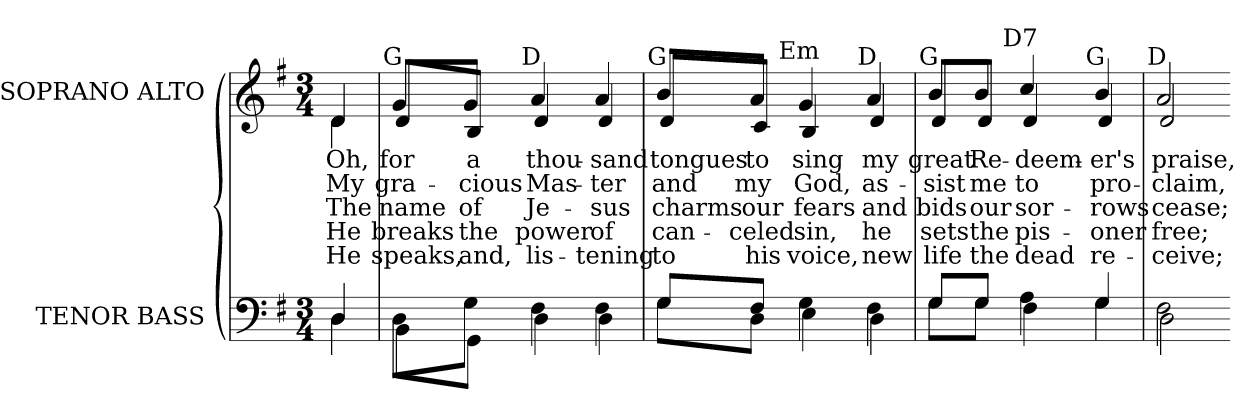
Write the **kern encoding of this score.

**kern	**kern	**text	**text	**text	**text	**text
*part2	*part1	*part1	*part1	*part1	*part1	*part1
*staff2	*staff1	*staff1	*staff1	*staff1	*staff1	*staff1
*I"TENOR BASS	*I"SOPRANO ALTO	*	*	*	*	*
*I'T. B.	*I'S. A.	*	*	*	*	*
!!LO:PB:g=z
*clefF4	*clefG2	*	*	*	*	*
*k[f#]	*k[f#]	*	*	*	*	*
*G:	*G:	*	*	*	*	*
*M3/4	*M3/4	*	*	*	*	*
=	=	=	=	=	=	=
*^	*	*	*	*	*	*
!	!	!LO:TX:a:cj:t=D	!	!	!	!	!
!	!	!LO:TX:b:cj:t=1	!	!	!	!	!
!	!	!LO:TX:b:cj:t=2	!	!	!	!	!
!	!	!LO:TX:b:cj:t=3	!	!	!	!	!
!	!	!LO:TX:b:cj:t=4	!	!	!	!	!
!	!	!LO:TX:b:cj:t=5	!	!	!	!	!
!	!	!	!LO:LY:b:color=#000000	!LO:LY:b:color=#000000	!LO:LY:b:color=#000000	!LO:LY:b:color=#000000	!LO:LY:b:color=#000000
*	*	*^	*	*	*	*	*
4Di/	4Di\	4di/	4di\	Oh,	My	The	He	He
=	=	=	=	=	=	=	=	=
!	!	!LO:TX:a:cj:t=G	!	!	!	!	!	!
!	!	!	!	!LO:LY:b:color=#000000	!LO:LY:b:color=#000000	!LO:LY:b:color=#000000	!LO:LY:b:color=#000000	!LO:LY:b:color=#000000
8Di\L	8BBi\L	8gi/L	8di/L	for	gra-	name	breaks	speaks,
!	!	!	!	!LO:LY:b:color=#000000	!LO:LY:b:color=#000000	!LO:LY:b:color=#000000	!LO:LY:b:color=#000000	!LO:LY:b:color=#000000
8Gi\J	8GGi\J	8gi/J	8Bi/J	a	-cious	of	the	and,
!	!	!LO:TX:a:cj:t=D	!	!	!	!	!	!
!	!	!	!	!LO:LY:b:color=#000000	!LO:LY:b:color=#000000	!LO:LY:b:color=#000000	!LO:LY:b:color=#000000	!LO:LY:b:color=#000000
4F#i\	4Di\	4ai/	4di/	thou-	Mas-	Je-	power	lis-
!	!	!	!	!LO:LY:b:color=#000000	!LO:LY:b:color=#000000	!LO:LY:b:color=#000000	!LO:LY:b:color=#000000	!LO:LY:b:color=#000000
4F#i\	4Di\	4ai/	4di/	-sand	-ter	-sus	of	-tening
=1	=1	=1	=1	=1	=1	=1	=1	=1
!	!	!LO:TX:a:cj:t=G	!	!	!	!	!	!
!	!	!	!	!LO:LY:b:color=#000000	!LO:LY:b:color=#000000	!LO:LY:b:color=#000000	!LO:LY:b:color=#000000	!LO:LY:b:color=#000000
8Gi/L	8Gi\L	8bi/L	8di/L	tongues	and	charms	can-	to
!	!	!	!	!LO:LY:b:color=#000000	!LO:LY:b:color=#000000	!LO:LY:b:color=#000000	!LO:LY:b:color=#000000	!LO:LY:b:color=#000000
8F#i/J	8Di\J	8ai/J	8ci/J	to	my	our	-celed	his
!	!	!LO:TX:a:cj:t=Em	!	!	!	!	!	!
!	!	!	!	!LO:LY:b:color=#000000	!LO:LY:b:color=#000000	!LO:LY:b:color=#000000	!LO:LY:b:color=#000000	!LO:LY:b:color=#000000
4Gi\	4Ei\	4gi/	4Bi/	sing	God,	fears	sin,	voice,
!	!	!LO:TX:a:cj:t=D	!	!	!	!	!	!
!	!	!	!	!LO:LY:b:color=#000000	!LO:LY:b:color=#000000	!LO:LY:b:color=#000000	!LO:LY:b:color=#000000	!LO:LY:b:color=#000000
4F#i\	4Di\	4ai/	4di/	my	as-	and	he	new
=2	=2	=2	=2	=2	=2	=2	=2	=2
!	!	!LO:TX:a:cj:t=G	!	!	!	!	!	!
!	!	!	!	!LO:LY:b:color=#000000	!LO:LY:b:color=#000000	!LO:LY:b:color=#000000	!LO:LY:b:color=#000000	!LO:LY:b:color=#000000
8Gi/L	8Gi\L	8bi/L	8di/L	great	-sist	bids	sets	life
!	!	!	!	!LO:LY:b:color=#000000	!LO:LY:b:color=#000000	!LO:LY:b:color=#000000	!LO:LY:b:color=#000000	!LO:LY:b:color=#000000
8Gi/J	8Gi\J	8bi/J	8di/J	Re-	me	our	the	the
!	!	!LO:TX:a:cj:t=D7	!	!	!	!	!	!
!	!	!	!	!LO:LY:b:color=#000000	!LO:LY:b:color=#000000	!LO:LY:b:color=#000000	!LO:LY:b:color=#000000	!LO:LY:b:color=#000000
4Ai\	4F#i\	4cci/	4di/	-deem-	to	sor-	pis-	dead
!	!	!LO:TX:a:cj:t=G	!	!	!	!	!	!
!	!	!	!	!LO:LY:b:color=#000000	!LO:LY:b:color=#000000	!LO:LY:b:color=#000000	!LO:LY:b:color=#000000	!LO:LY:b:color=#000000
4Gi/	4Gi\	4bi/	4di/	-er's	pro-	-rows	-oner	re-
=3	=3	=3	=3	=3	=3	=3	=3	=3
!	!	!LO:TX:a:cj:t=D	!	!	!	!	!	!
!	!	!	!	!LO:LY:b:color=#000000	!LO:LY:b:color=#000000	!LO:LY:b:color=#000000	!LO:LY:b:color=#000000	!LO:LY:b:color=#000000
2F#i\	2Di\	2ai/	2di/	praise,	-claim,	cease;	free;	-ceive;
*v	*v	*	*	*	*	*	*	*
*	*v	*v	*	*	*	*	*
=-	=-	=-	=-	=-	=-	=-
*-	*-	*-	*-	*-	*-	*-
